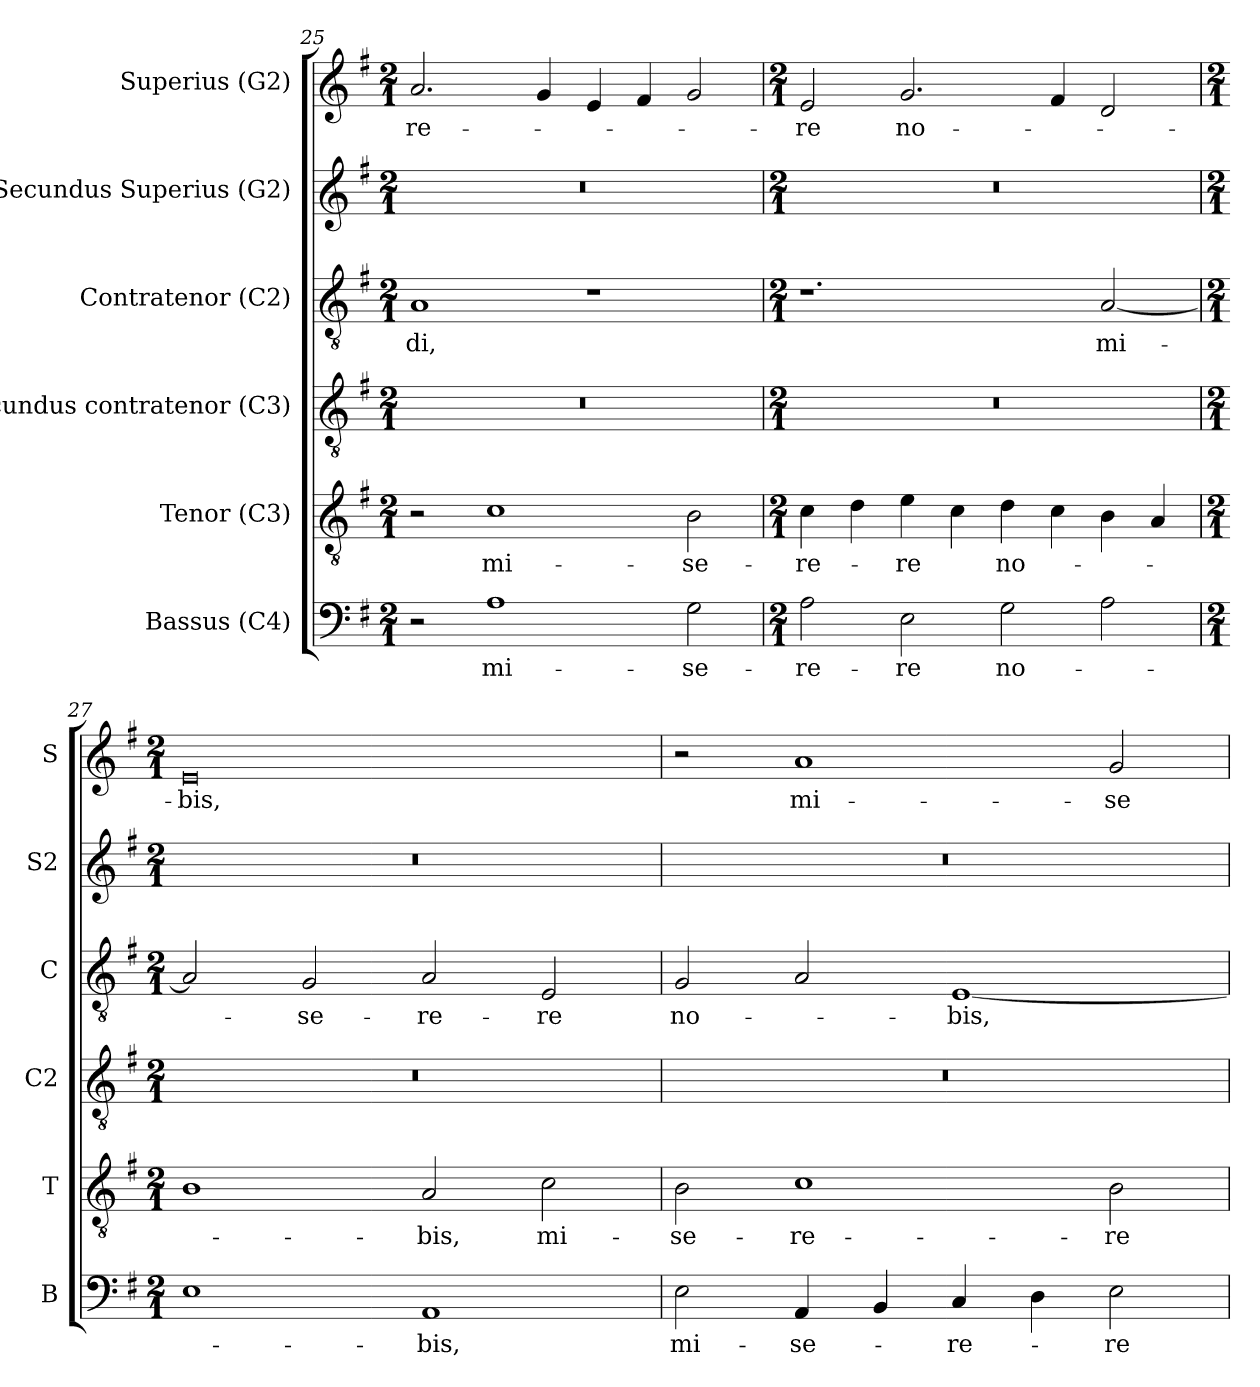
**kern	**text	**kern	**text	**kern	**kern	**text	**kern	**kern	**text
*part6	*part6	*part5	*part5	*part4	*part3	*part3	*part2	*part1	*part1
*staff6	*staff6	*staff5	*staff5	*staff4	*staff3	*staff3	*staff2	*staff1	*staff1
*I"Bassus (C4)	*	*I"Tenor (C3)	*	*I"Secundus contratenor (C3)	*I"Contratenor (C2)	*	*I"Secundus Superius (G2)	*I"Superius (G2)	*
*I'B	*	*I'T	*	*I'C2	*I'C	*	*I'S2	*I'S	*
*clefF4	*	*clefGv2	*	*clefGv2	*clefGv2	*	*clefG2	*clefG2	*
*	*	*	*	*ITrd7c12	*	*	*	*	*
*k[f#]	*	*k[f#]	*	*k[f#]	*k[f#]	*	*k[f#]	*k[f#]	*
*G:	*	*G:	*	*G:	*G:	*	*G:	*G:	*
*M2/1	*	*M2/1	*	*M2/1	*M2/1	*	*M2/1	*M2/1	*
=25	=25	=25	=25	=25	=25	=25	=25	=25	=25
!	!	!	!	!LO:N:vis=1	!	!	!	!	!
!	!	!	!	!	!	!LO:LY:b:color=#000000	!LO:N:vis=1	!	!
!	!	!	!	!	!	!	!	!	!LO:LY:b:color=#000000
2r	.	2r	.	0r	1Ai	-di,	0r	2.ai/	-re-
!	!LO:LY:b:color=#000000	!	!	!	!	!	!	!	!
!	!	!	!LO:LY:b:color=#000000	!	!	!	!	!	!
1Ai	mi-	1ci	mi-	.	.	.	.	.	.
.	.	.	.	.	.	.	.	4gi/	.
.	.	.	.	.	1r	.	.	4ei/	.
.	.	.	.	.	.	.	.	4f#i/	.
!	!LO:LY:b:color=#000000	!	!	!	!	!	!	!	!
!	!	!	!LO:LY:b:color=#000000	!	!	!	!	!	!
2Gi\	-se-	2Bi\	-se-	.	.	.	.	2gi/	.
!!LO:LB:g=z
=26	=26	=26	=26	=26	=26	=26	=26	=26	=26
*M2/1	*	*M2/1	*	*M2/1	*M2/1	*	*M2/1	*M2/1	*
!	!LO:LY:b:color=#000000	!	!	!	!	!	!	!	!
!	!	!	!LO:LY:b:color=#000000	!LO:N:vis=1	!	!	!LO:N:vis=1	!	!
!	!	!	!	!	!	!	!	!	!LO:LY:b:color=#000000
2Ai\	-re-	4ci\	-re-	0r	1.r	.	0r	2ei/	-re
.	.	4di\	.	.	.	.	.	.	.
!	!LO:LY:b:color=#000000	!	!	!	!	!	!	!	!
!	!	!	!LO:LY:b:color=#000000	!	!	!	!	!	!
!	!	!	!	!	!	!	!	!	!LO:LY:b:color=#000000
2Ei\	-re	4ei\	-re	.	.	.	.	2.gi/	no-
.	.	4ci\	.	.	.	.	.	.	.
!	!LO:LY:b:color=#000000	!	!	!	!	!	!	!	!
!	!	!	!LO:LY:b:color=#000000	!	!	!	!	!	!
2Gi\	no-	4di\	no-	.	.	.	.	.	.
.	.	4ci\	.	.	.	.	.	4f#i/	.
!	!	!	!	!	!	!LO:LY:b:color=#000000	!	!	!
2Ai\	.	4Bi\	.	.	[2Ai/	mi-	.	2di/	.
.	.	4Ai/	.	.	.	.	.	.	.
=27	=27	=27	=27	=27	=27	=27	=27	=27	=27
*M2/1	*	*M2/1	*	*M2/1	*M2/1	*	*M2/1	*M2/1	*
!	!	!	!	!LO:N:vis=1	!	!	!LO:N:vis=1	!	!
!	!	!	!	!	!	!	!	!	!LO:LY:b:color=#000000
1Ei	.	1Bi	.	0r	2Ai/]	.	0r	0ei	-bis,
!	!	!	!	!	!	!LO:LY:b:color=#000000	!	!	!
.	.	.	.	.	2Gi/	-se-	.	.	.
!	!LO:LY:b:color=#000000	!	!	!	!	!	!	!	!
!	!	!	!LO:LY:b:color=#000000	!	!	!	!	!	!
!	!	!	!	!	!	!LO:LY:b:color=#000000	!	!	!
1AAi	-bis,	2Ai/	-bis,	.	2Ai/	-re-	.	.	.
!	!	!	!LO:LY:b:color=#000000	!	!	!	!	!	!
!	!	!	!	!	!	!LO:LY:b:color=#000000	!	!	!
.	.	2ci\	mi-	.	2Ei/	-re	.	.	.
=28	=28	=28	=28	=28	=28	=28	=28	=28	=28
!	!LO:LY:b:color=#000000	!	!	!	!	!	!	!	!
!	!	!	!LO:LY:b:color=#000000	!LO:N:vis=1	!	!	!	!	!
!	!	!	!	!	!	!LO:LY:b:color=#000000	!LO:N:vis=1	!	!
2Ei\	mi-	2Bi\	-se-	0r	2Gi/	no-	0r	2r	.
!	!LO:LY:b:color=#000000	!	!	!	!	!	!	!	!
!	!	!	!LO:LY:b:color=#000000	!	!	!	!	!	!
!	!	!	!	!	!	!	!	!	!LO:LY:b:color=#000000
4AAi/	-se-	1ci	-re-	.	2Ai/	.	.	1ai	mi-
4BBi/	.	.	.	.	.	.	.	.	.
!	!LO:LY:b:color=#000000	!	!	!	!	!	!	!	!
!	!	!	!	!	!	!LO:LY:b:color=#000000	!	!	!
4Ci/	-re-	.	.	.	[1Ei	-bis,	.	.	.
4Di\	.	.	.	.	.	.	.	.	.
!	!LO:LY:b:color=#000000	!	!	!	!	!	!	!	!
!	!	!	!LO:LY:b:color=#000000	!	!	!	!	!	!
!	!	!	!	!	!	!	!	!	!LO:LY:b:color=#000000
2Ei\	-re	2Bi\	-re	.	.	.	.	2gi/	-se-
=	=	=	=	=	=	=	=	=	=
*-	*-	*-	*-	*-	*-	*-	*-	*-	*-
